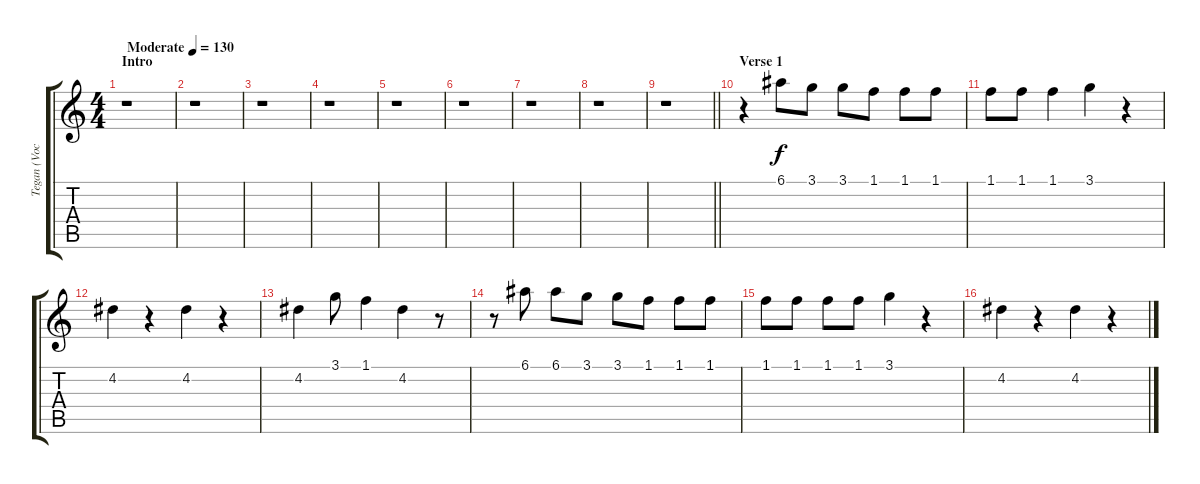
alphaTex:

\track ("Tegan (Vocals)" "Tegan (Voc") {instrument electricguitarjazz}
\staff {score tabs}
\tuning (E4 B3 G3 D3 A2 E2) {hide}
\ts (4 4)
\section ("" "Intro")
\tempo (130 "Moderate")
\clef g2
\ks c
r.1{dy f instrument electricguitarjazz} |
r.1 |
r.1 |
r.1 |
r.1 |
r.1 |
r.1 |
r.1 |
\barLineRight lightlight
r.1 |
\section ("" "Verse 1")
r.4 6.1.8 3.1.8 3.1.8 1.1.8 1.1.8 1.1.8 |
1.1.8 1.1.8 1.1.4 3.1.4 r.4 |
4.2.4 r.4 4.2.4 r.4 |
4.2.4 3.1.8 1.1.4 4.2.4 r.8 |
r.8 6.1.8 6.1.8 3.1.8 3.1.8 1.1.8 1.1.8 1.1.8 |
1.1.8 1.1.8 1.1.8 1.1.8 3.1.4 r.4 |
4.2.4 r.4 4.2.4 r.4
